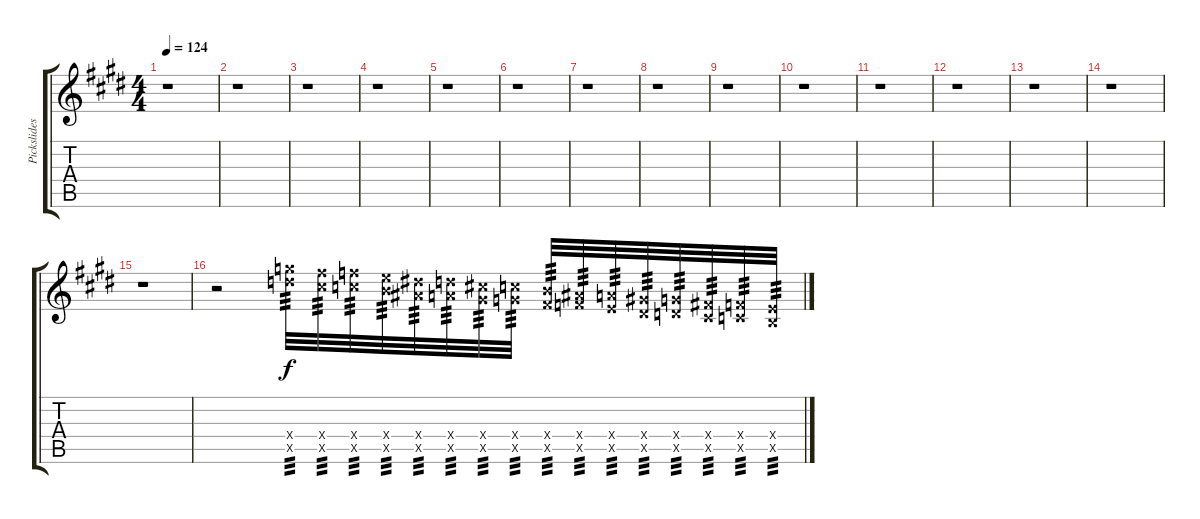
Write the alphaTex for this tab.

\track ("Pickslides" "Pickslides") {instrument guitarfretnoise}
\staff {score tabs}
\tuning (E4 B3 G3 D3 A2 E2) {hide}
\ts (4 4)
\tempo 124
\clef g2
\ks e
r.1{dy f} |
\ks c#minor
r.1 |
r.1 |
r.1 |
\ks e
r.1 |
\ks c#minor
r.1 |
r.1 |
r.1 |
\ks e
r.1 |
\ks c#minor
r.1 |
r.1 |
r.1 |
\ks e
r.1 |
\ks c#minor
r.1 |
r.1 |
r.2 (29.4{x} 29.5{x}).32{tp 3} (28.4{x} 28.5{x}).32{tp 3} (27.4{x} 27.5{x}).32{tp 3} (26.4{x} 26.5{x}).32{tp 3} (25.4{x} 25.5{x}).32{tp 3} (24.4{x} 24.5{x}).32{tp 3} (23.4{x} 23.5{x}).32{tp 3} (22.4{x} 22.5{x}).32{tp 3} (21.4{x} 21.5{x}).32{tp 3} (20.4{x} 20.5{x}).32{tp 3} (19.4{x} 19.5{x}).32{tp 3} (18.4{x} 18.5{x}).32{tp 3} (17.4{x} 17.5{x}).32{tp 3} (16.4{x} 16.5{x}).32{tp 3} (15.4{x} 15.5{x}).32{tp 3} (14.4{x} 14.5{x}).32{tp 3}
